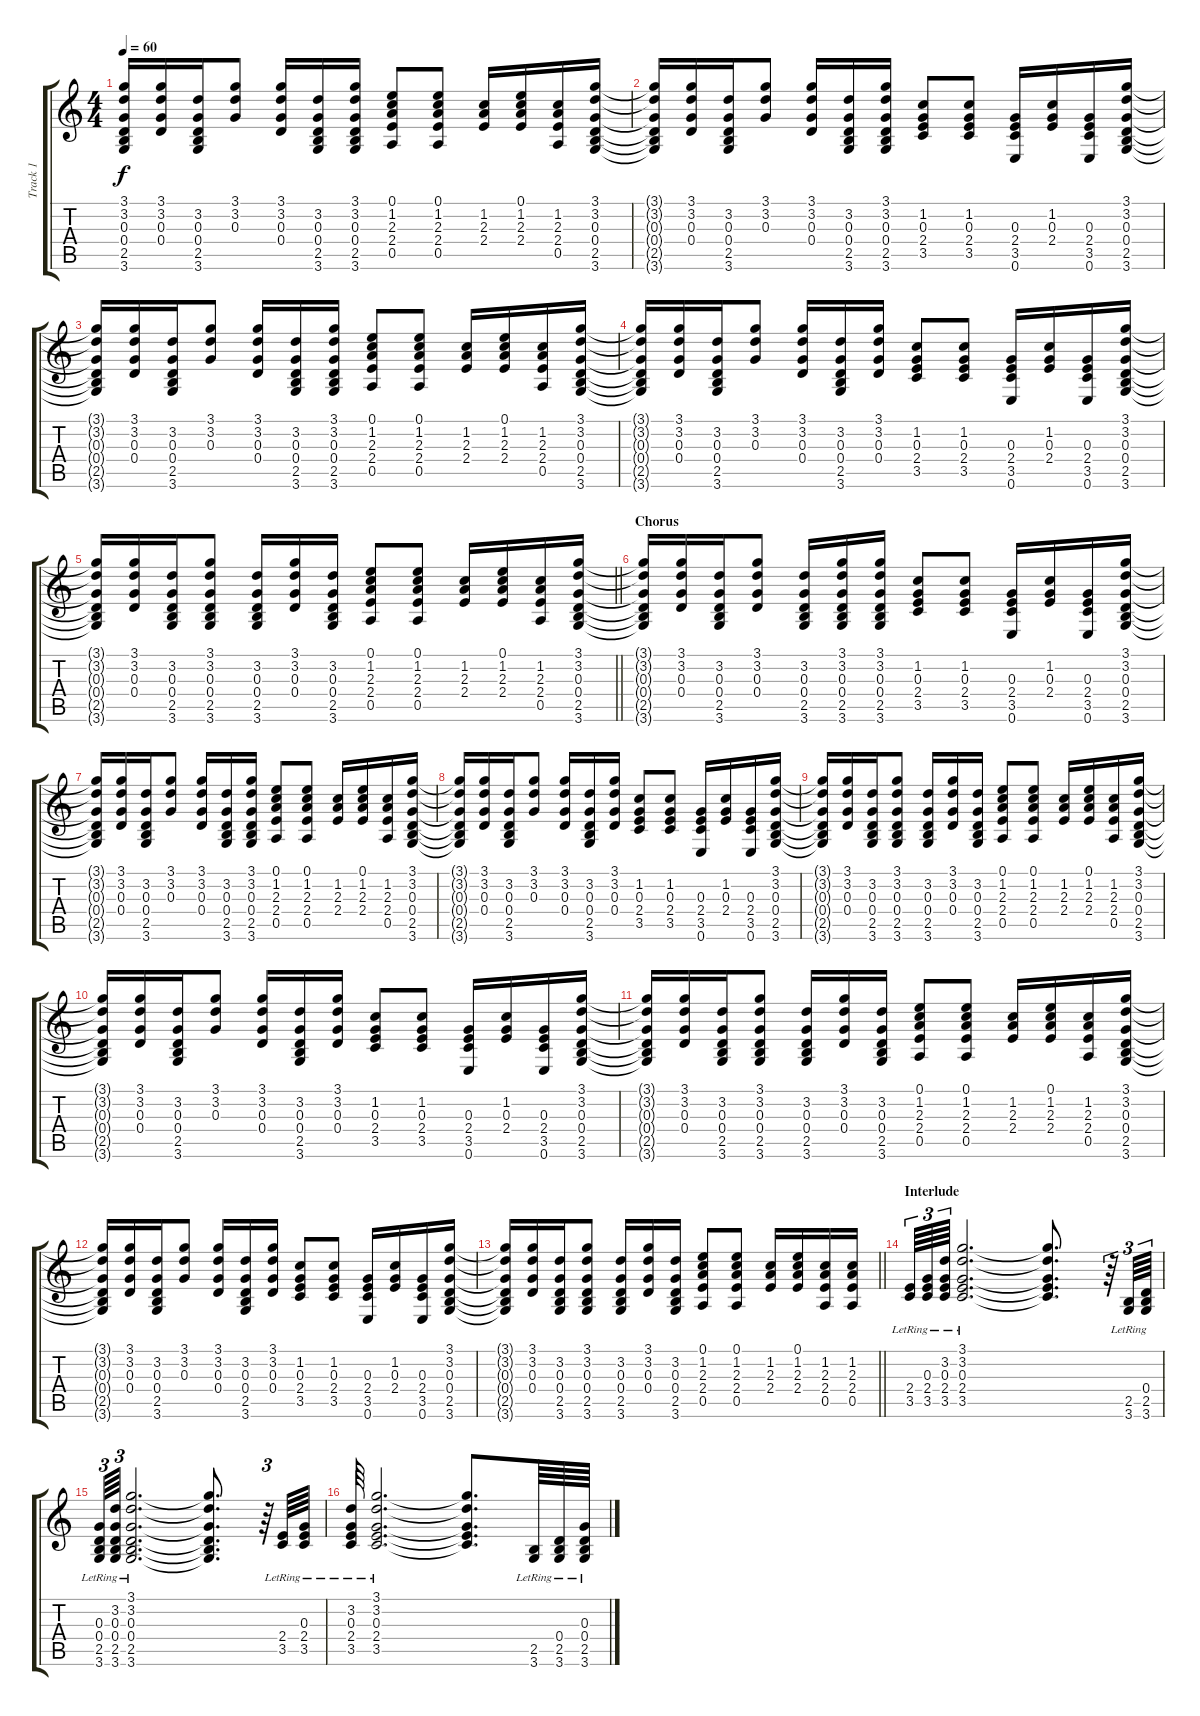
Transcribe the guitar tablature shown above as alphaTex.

\track ("Track 1" "Track 1") {instrument electricguitarjazz}
\staff {score tabs}
\tuning (E4 B3 G3 D3 A2 E2) {hide}
\ts (4 4)
\tempo 60
\clef g2
\ks c
(3.1{t} 3.2{t} 0.3{t} 0.4{t} 2.5{t} 3.6{t}).16{dy f} (3.1 3.2 0.3 0.4).16 (3.2 0.3 0.4 2.5 3.6).16 (3.1 3.2 0.3).8 (3.1 3.2 0.3 0.4).16 (3.2 0.3 0.4 2.5 3.6).16 (3.1 3.2 0.3 0.4 2.5 3.6).16 (0.1 1.2 2.3 2.4 0.5).8 (0.1 1.2 2.3 2.4 0.5).8 (1.2 2.3 2.4).16 (0.1 1.2 2.3 2.4).16 (1.2 2.3 2.4 0.5).16 (3.1 3.2 0.3 0.4 2.5 3.6).16 |
(3.1{t} 3.2{t} 0.3{t} 0.4{t} 2.5{t} 3.6{t}).16 (3.1 3.2 0.3 0.4).16 (3.2 0.3 0.4 2.5 3.6).16 (3.1 3.2 0.3).8 (3.1 3.2 0.3 0.4).16 (3.2 0.3 0.4 2.5 3.6).16 (3.1 3.2 0.3 0.4 2.5 3.6).16 (1.2 0.3 2.4 3.5).8 (1.2 0.3 2.4 3.5).8 (0.3 2.4 3.5 0.6).16 (1.2 0.3 2.4).16 (0.3 2.4 3.5 0.6).16 (3.1 3.2 0.3 0.4 2.5 3.6).16 |
(3.1{t} 3.2{t} 0.3{t} 0.4{t} 2.5{t} 3.6{t}).16 (3.1 3.2 0.3 0.4).16 (3.2 0.3 0.4 2.5 3.6).16 (3.1 3.2 0.3).8 (3.1 3.2 0.3 0.4).16 (3.2 0.3 0.4 2.5 3.6).16 (3.1 3.2 0.3 0.4 2.5 3.6).16 (0.1 1.2 2.3 2.4 0.5).8 (0.1 1.2 2.3 2.4 0.5).8 (1.2 2.3 2.4).16 (0.1 1.2 2.3 2.4).16 (1.2 2.3 2.4 0.5).16 (3.1 3.2 0.3 0.4 2.5 3.6).16 |
(3.1{t} 3.2{t} 0.3{t} 0.4{t} 2.5{t} 3.6{t}).16 (3.1 3.2 0.3 0.4).16 (3.2 0.3 0.4 2.5 3.6).16 (3.1 3.2 0.3).8 (3.1 3.2 0.3 0.4).16 (3.2 0.3 0.4 2.5 3.6).16 (3.1 3.2 0.3 0.4).16 (1.2 0.3 2.4 3.5).8 (1.2 0.3 2.4 3.5).8 (0.3 2.4 3.5 0.6).16 (1.2 0.3 2.4).16 (0.3 2.4 3.5 0.6).16 (3.1 3.2 0.3 0.4 2.5 3.6).16 |
\barLineRight lightlight
(3.1{t} 3.2{t} 0.3{t} 0.4{t} 2.5{t} 3.6{t}).16 (3.1 3.2 0.3 0.4).16 (3.2 0.3 0.4 2.5 3.6).16 (3.1 3.2 0.3 0.4 2.5 3.6).8 (3.2 0.3 0.4 2.5 3.6).16 (3.1 3.2 0.3 0.4).16 (3.2 0.3 0.4 2.5 3.6).16 (0.1 1.2 2.3 2.4 0.5).8 (0.1 1.2 2.3 2.4 0.5).8 (1.2 2.3 2.4).16 (0.1 1.2 2.3 2.4).16 (1.2 2.3 2.4 0.5).16 (3.1 3.2 0.3 0.4 2.5 3.6).16 |
\section ("" "Chorus")
(3.1{t} 3.2{t} 0.3{t} 0.4{t} 2.5{t} 3.6{t}).16 (3.1 3.2 0.3 0.4).16 (3.2 0.3 0.4 2.5 3.6).16 (3.1 3.2 0.3 0.4).8 (3.2 0.3 0.4 2.5 3.6).16 (3.1 3.2 0.3 0.4 2.5 3.6).16 (3.1 3.2 0.3 0.4 2.5 3.6).16 (1.2 0.3 2.4 3.5).8{volume 16 balance 8 instrument electricguitarjazz} (1.2 0.3 2.4 3.5).8 (0.3 2.4 3.5 0.6).16 (1.2 0.3 2.4).16 (0.3 2.4 3.5 0.6).16 (3.1 3.2 0.3 0.4 2.5 3.6).16 |
(3.1{t} 3.2{t} 0.3{t} 0.4{t} 2.5{t} 3.6{t}).16 (3.1 3.2 0.3 0.4).16 (3.2 0.3 0.4 2.5 3.6).16 (3.1 3.2 0.3).8 (3.1 3.2 0.3 0.4).16 (3.2 0.3 0.4 2.5 3.6).16 (3.1 3.2 0.3 0.4 2.5 3.6).16 (0.1 1.2 2.3 2.4 0.5).8 (0.1 1.2 2.3 2.4 0.5).8 (1.2 2.3 2.4).16 (0.1 1.2 2.3 2.4).16 (1.2 2.3 2.4 0.5).16 (3.1 3.2 0.3 0.4 2.5 3.6).16 |
(3.1{t} 3.2{t} 0.3{t} 0.4{t} 2.5{t} 3.6{t}).16 (3.1 3.2 0.3 0.4).16 (3.2 0.3 0.4 2.5 3.6).16 (3.1 3.2 0.3).8 (3.1 3.2 0.3 0.4).16 (3.2 0.3 0.4 2.5 3.6).16 (3.1 3.2 0.3 0.4).16 (1.2 0.3 2.4 3.5).8 (1.2 0.3 2.4 3.5).8 (0.3 2.4 3.5 0.6).16 (1.2 0.3 2.4).16 (0.3 2.4 3.5 0.6).16 (3.1 3.2 0.3 0.4 2.5 3.6).16 |
(3.1{t} 3.2{t} 0.3{t} 0.4{t} 2.5{t} 3.6{t}).16 (3.1 3.2 0.3 0.4).16 (3.2 0.3 0.4 2.5 3.6).16 (3.1 3.2 0.3 0.4 2.5 3.6).8 (3.2 0.3 0.4 2.5 3.6).16 (3.1 3.2 0.3 0.4).16 (3.2 0.3 0.4 2.5 3.6).16 (0.1 1.2 2.3 2.4 0.5).8 (0.1 1.2 2.3 2.4 0.5).8 (1.2 2.3 2.4).16 (0.1 1.2 2.3 2.4).16 (1.2 2.3 2.4 0.5).16 (3.1 3.2 0.3 0.4 2.5 3.6).16 |
(3.1{t} 3.2{t} 0.3{t} 0.4{t} 2.5{t} 3.6{t}).16 (3.1 3.2 0.3 0.4).16 (3.2 0.3 0.4 2.5 3.6).16 (3.1 3.2 0.3).8 (3.1 3.2 0.3 0.4).16 (3.2 0.3 0.4 2.5 3.6).16 (3.1 3.2 0.3 0.4).16 (1.2 0.3 2.4 3.5).8 (1.2 0.3 2.4 3.5).8 (0.3 2.4 3.5 0.6).16 (1.2 0.3 2.4).16 (0.3 2.4 3.5 0.6).16 (3.1 3.2 0.3 0.4 2.5 3.6).16 |
(3.1{t} 3.2{t} 0.3{t} 0.4{t} 2.5{t} 3.6{t}).16 (3.1 3.2 0.3 0.4).16 (3.2 0.3 0.4 2.5 3.6).16 (3.1 3.2 0.3 0.4 2.5 3.6).8 (3.2 0.3 0.4 2.5 3.6).16 (3.1 3.2 0.3 0.4).16 (3.2 0.3 0.4 2.5 3.6).16 (0.1 1.2 2.3 2.4 0.5).8 (0.1 1.2 2.3 2.4 0.5).8 (1.2 2.3 2.4).16 (0.1 1.2 2.3 2.4).16 (1.2 2.3 2.4 0.5).16 (3.1 3.2 0.3 0.4 2.5 3.6).16 |
(3.1{t} 3.2{t} 0.3{t} 0.4{t} 2.5{t} 3.6{t}).16 (3.1 3.2 0.3 0.4).16 (3.2 0.3 0.4 2.5 3.6).16 (3.1 3.2 0.3).8 (3.1 3.2 0.3 0.4).16 (3.2 0.3 0.4 2.5 3.6).16 (3.1 3.2 0.3 0.4).16 (1.2 0.3 2.4 3.5).8 (1.2 0.3 2.4 3.5).8 (0.3 2.4 3.5 0.6).16 (1.2 0.3 2.4).16 (0.3 2.4 3.5 0.6).16 (3.1 3.2 0.3 0.4 2.5 3.6).16 |
\barLineRight lightlight
(3.1{t} 3.2{t} 0.3{t} 0.4{t} 2.5{t} 3.6{t}).16 (3.1 3.2 0.3 0.4).16 (3.2 0.3 0.4 2.5 3.6).16 (3.1 3.2 0.3 0.4 2.5 3.6).8 (3.2 0.3 0.4 2.5 3.6).16 (3.1 3.2 0.3 0.4).16 (3.2 0.3 0.4 2.5 3.6).16 (0.1 1.2 2.3 2.4 0.5).8 (0.1 1.2 2.3 2.4 0.5).8 (1.2 2.3 2.4).16 (0.1 1.2 2.3 2.4).16 (1.2 2.3 2.4 0.5).16 (1.2 2.3 2.4 0.5).16 |
\section ("" "Interlude")
(2.4{lr} 3.5{lr}).64{tu (3 2) balance 5} (0.3{lr} 2.4{lr} 3.5{lr}).64{tu (3 2)} (3.2{lr} 0.3{lr} 2.4{lr} 3.5{lr}).64{tu (3 2)} (3.1{lr} 3.2{lr} 0.3{lr} 2.4{lr} 3.5{lr}).2{d} (3.1{t} 3.2{t} 0.3{t} 2.4{t} 3.5{t}).8{d} r.64{tu (3 2)} (2.5{lr} 3.6{lr}).64{tu (3 2)} (0.4{lr} 2.5{lr} 3.6{lr}).64{tu (3 2)} |
(0.3{lr} 0.4{lr} 2.5{lr} 3.6{lr}).64{tu (3 2)} (3.2{lr} 0.3{lr} 0.4{lr} 2.5{lr} 3.6{lr}).64{tu (3 2)} (3.1{lr} 3.2{lr} 0.3{lr} 0.4{lr} 2.5{lr} 3.6{lr}).2{d} (3.1{t} 3.2{t} 0.3{t} 0.4{t} 2.5{t} 3.6{t}).8{d} r.64{tu (3 2)} (2.4{lr} 3.5{lr}).64 (0.3{lr} 2.4{lr} 3.5{lr}).64 |
(3.2{lr} 0.3{lr} 2.4{lr} 3.5{lr}).64 (3.1{lr} 3.2{lr} 0.3{lr} 2.4{lr} 3.5{lr}).2{d} (3.1{t} 3.2{t} 0.3{t} 2.4{t} 3.5{t}).8{d} (2.5{lr} 3.6{lr}).64 (0.4{lr} 2.5{lr} 3.6{lr}).64 (0.3{lr} 0.4{lr} 2.5{lr} 3.6{lr}).64
